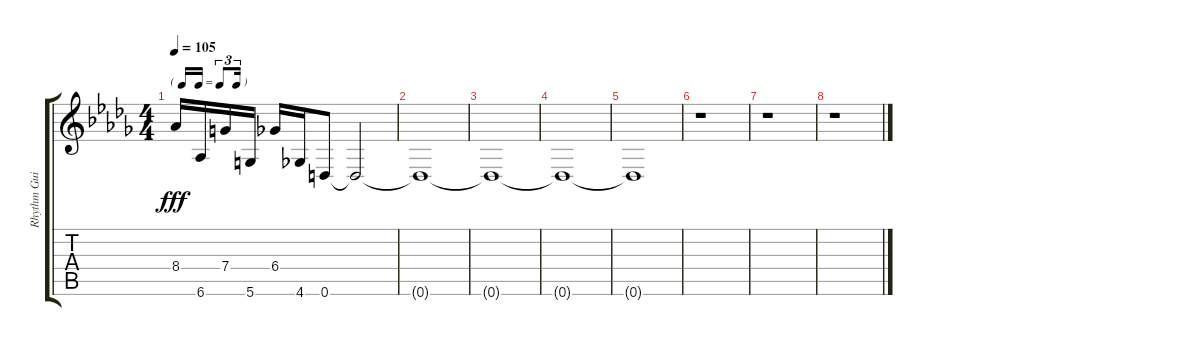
\track ("Rhythm Guitar & Lead Guitar" "Rhythm Gui") {instrument distortionguitar}
\staff {score tabs}
\tuning (D4 A3 F3 C3 G2 D2) {hide}
\ts (4 4)
\tf triplet16th
\tempo 105
\clef g2
\ks db
8.4.16{dy fff} 6.6.16 7.4.16 5.6.16 6.4.16 4.6.16 0.6.8 0.6{t}.2 |
0.6{t}.1 |
0.6{t}.1 |
0.6{t}.1 |
0.6{t}.1 |
r.1 |
r.1 |
r.1
